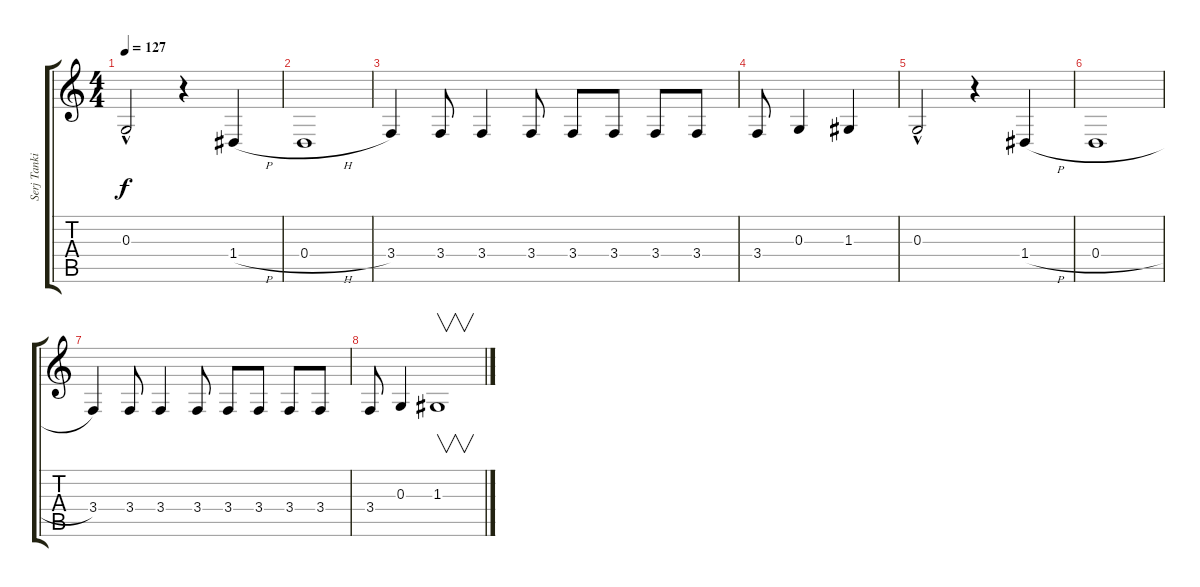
\track ("Serj Tankian" "Serj Tanki") {instrument violin}
\staff {score tabs}
\tuning (E4 B3 G3 D3 A2 E2) {hide}
\ts (4 4)
\tempo 127
\clef g2
\ks c
0.3{hac}.2{dy f} r.4 1.4{h}.4 |
0.4{h}.1 |
3.4.4 3.4.8 3.4.4 3.4.8 3.4.8 3.4.8 3.4.8 3.4.8 |
3.4.8 0.3.4 1.3.4 |
0.3{hac}.2 r.4 1.4{h}.4 |
0.4{h}.1 |
3.4.4 3.4.8 3.4.4 3.4.8 3.4.8 3.4.8 3.4.8 3.4.8 |
3.4.8 0.3.4 1.3.1{v}
